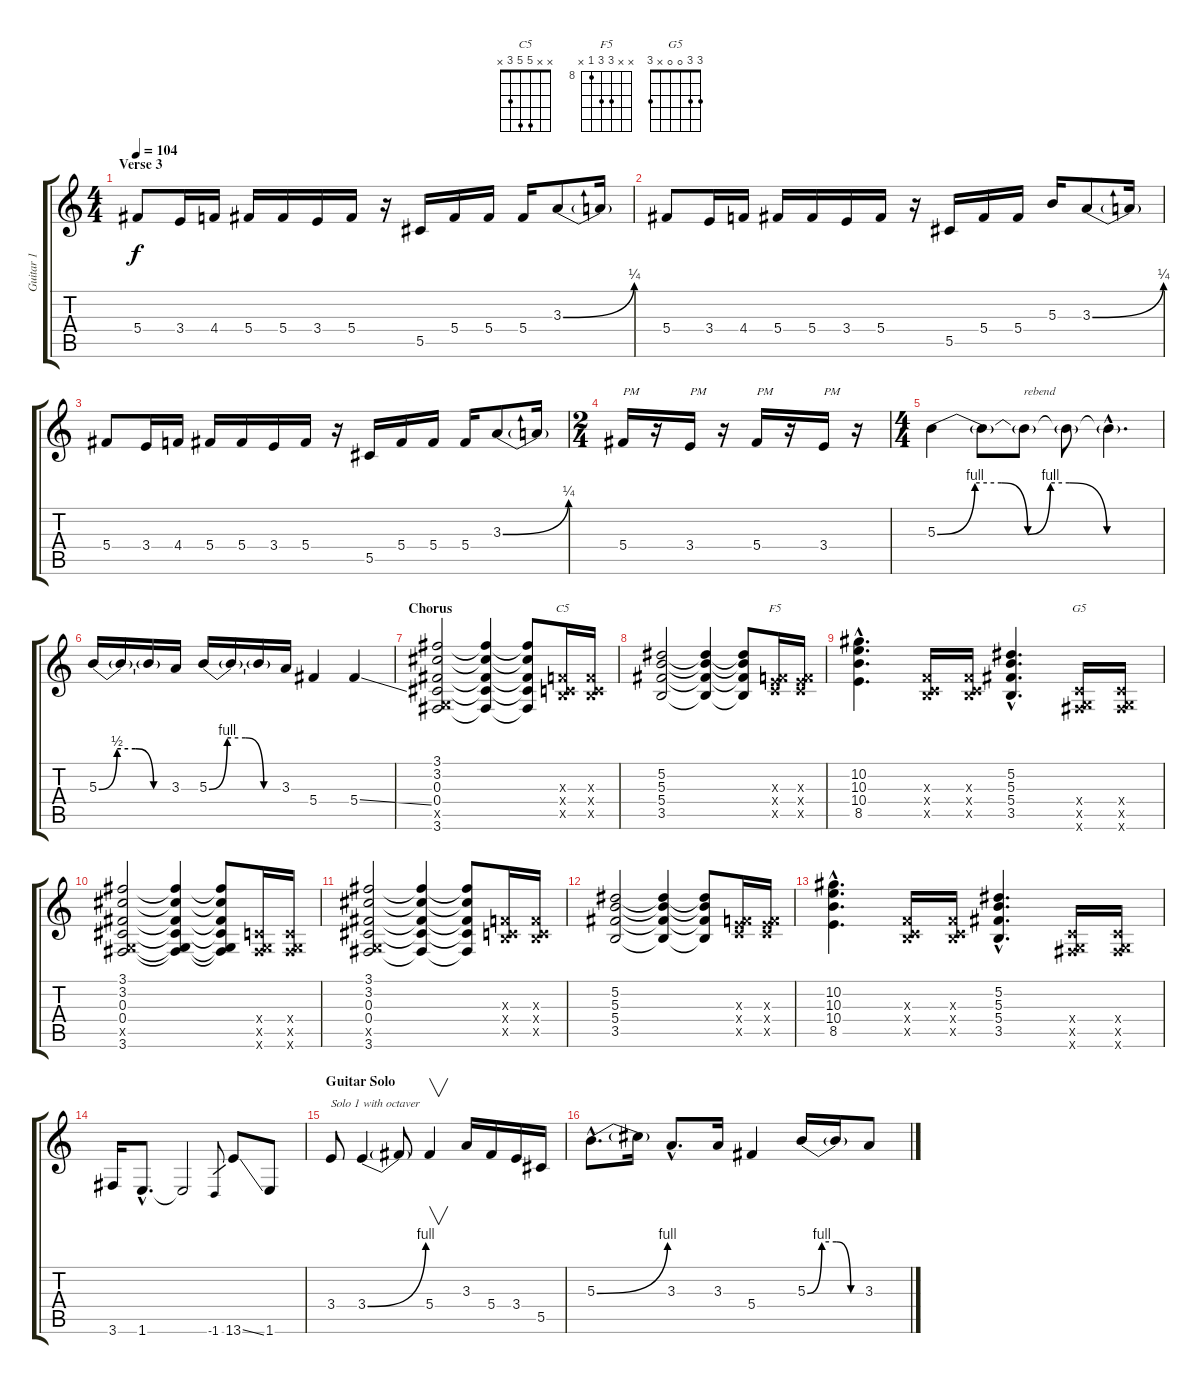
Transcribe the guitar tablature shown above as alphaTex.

\track ("Guitar 1" "Guitar 1") {instrument distortionguitar}
\staff {score tabs}
\tuning (Eb4 Bb3 Gb3 Db3 Ab2 Eb2) {hide}
\chord ("C5" x x 5 5 3 x)
\chord ("F5" x x 10 10 8 x) {firstfret 8}
\chord ("G5" 3 3 0 0 x 3)
\ts (4 4)
\section ("" "Verse 3")
\tempo 104
\clef g2
\ks c
5.4.8{dy f} 3.4.16 4.4.16 5.4.16 5.4.16 3.4.16 5.4.16 r.16 5.5.16 5.4.16 5.4.16 5.4.16 3.3{be (bend 0 0 60 1)}.8 3.3{t}.16 |
5.4.8 3.4.16 4.4.16 5.4.16 5.4.16 3.4.16 5.4.16 r.16 5.5.16 5.4.16 5.4.16 5.3.16 3.3{be (bend 0 0 60 1)}.8 3.3{t}.16 |
5.4.8 3.4.16 4.4.16 5.4.16 5.4.16 3.4.16 5.4.16 r.16 5.5.16 5.4.16 5.4.16 5.4.16 3.3{be (bend 0 0 60 1)}.8 3.3{t}.16 |
\ts (2 4)
5.4.16{txt "PM"} r.16 3.4.16{txt "PM"} r.16 5.4.16{txt "PM"} r.16 3.4.16{txt "PM"} r.16 |
\ts (4 4)
5.3{be (custom 0 0 10 4 17 4 24 0 30 4 35 4 45 0 60 0)}.4 5.3{t}.8 5.3{t}.8{txt "rebend"} 5.3{t}.8 5.3{hac t}.4{d} |
5.3{be (custom 0 0 15 2 30 2 45 0 60 0)}.16 5.3{t}.16 5.3{t}.16 3.3.16 5.3{be (custom 0 0 15 4 30 4 45 0 60 0)}.16 5.3{t}.16 5.3{t}.16 3.3.16 5.4.4 5.4{ss}.4 |
\section ("" "Chorus")
(3.1 3.2 0.3 0.4 -1.5{x} 3.6).2 (3.1{t} 3.2{t} 0.3{t} 0.4{t} 3.6{t}).4 (3.1{t} 3.2{t} 0.3{t} 0.4{t} 3.6{t}).8 (-1.3{x} -1.4{x} 3.5{x}).16{ch "C5"} (-1.3{x} -1.4{x} 3.5{x}).16 |
(5.2 5.3 5.4 3.5).2 (5.2{t} 5.3{t} 5.4{t} 3.5{t}).4 (5.2{t} 5.3{t} 5.4{t} 3.5{t}).8 (-1.3{x} -1.4{x} 8.5{x}).16{ch "F5"} (-1.3{x} -1.4{x} 8.5{x}).16 |
(10.2{hac} 10.3{hac} 10.4{hac} 8.5{hac}).4{d} (-1.3{x} -1.4{x} 3.5{x}).16 (-1.3{x} -1.4{x} 3.5{x}).16 (5.2{hac} 5.3{hac} 5.4{hac} 3.5{hac}).4{d} (-1.4{x} -1.5{x} 3.6{x}).16{ch "G5"} (-1.4{x} -1.5{x} 3.6{x}).16 |
(3.1 3.2 0.3 0.4 -1.5{x} 3.6).2 (3.1{t} 3.2{t} 0.3{t} 0.4{t} -1.5{t} 3.6{t}).4 (3.1{t} 3.2{t} 0.3{t} 0.4{t} -1.5{t} 3.6{t}).8 (-1.4{x} -1.5{x} 3.6{x}).16 (-1.4{x} -1.5{x} 3.6{x}).16 |
(3.1 3.2 0.3 0.4 -1.5{x} 3.6).2 (3.1{t} 3.2{t} 0.3{t} 0.4{t} 3.6{t}).4 (3.1{t} 3.2{t} 0.3{t} 0.4{t} 3.6{t}).8 (-1.3{x} -1.4{x} 3.5{x}).16 (-1.3{x} -1.4{x} 3.5{x}).16 |
(5.2 5.3 5.4 3.5).2 (5.2{t} 5.3{t} 5.4{t} 3.5{t}).4 (5.2{t} 5.3{t} 5.4{t} 3.5{t}).8 (-1.3{x} -1.4{x} 8.5{x}).16 (-1.3{x} -1.4{x} 8.5{x}).16 |
(10.2{hac} 10.3{hac} 10.4{hac} 8.5{hac}).4{d} (-1.3{x} -1.4{x} 3.5{x}).16 (-1.3{x} -1.4{x} 3.5{x}).16 (5.2{hac} 5.3{hac} 5.4{hac} 3.5{hac}).4{d} (-1.4{x} -1.5{x} 3.6{x}).16 (-1.4{x} -1.5{x} 3.6{x}).16 |
3.6.16{volume 16} 1.6{hac}.8{d} 1.6{t}.2 -1.6.8{gr} 13.6{ss}.8 1.6.8 |
\section ("" "Guitar Solo")
3.4.8{txt "Solo 1 with octaver"} 3.4{be (bend 0 0 60 4)}.4 3.4{t}.8 5.4.4{v} 3.3.16 5.4.16 3.4.16 5.5.16 |
5.3{be (bend 0 0 60 4) hac}.8{d} 5.3{t}.16 3.3{hac}.8{d} 3.3.16 5.4.4 5.3{be (custom 0 0 15 4 30 4 45 0 60 0)}.16 5.3{t}.16 3.3.8
